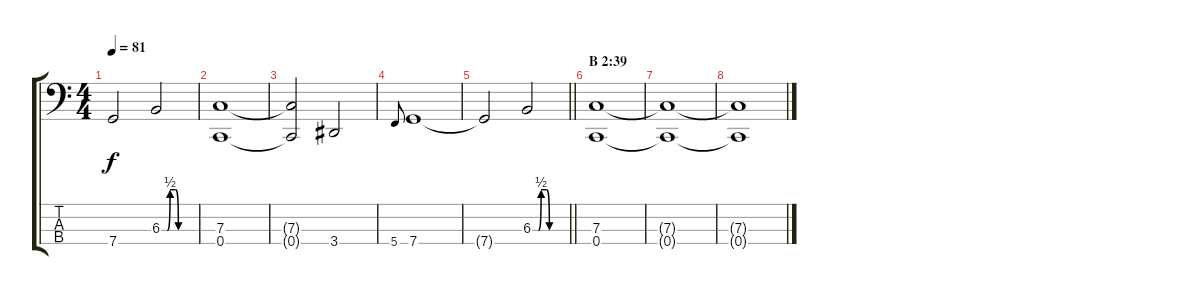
\track "" {instrument contrabass}
\staff {score tabs}
\tuning (Eb2 Bb1 F1 C1) {hide}
\ts (4 4)
\tempo 81
\clef f4
\ks c
7.4{t}.2{dy f} 6.3{be (custom 0 0 10 0 15 2 25 2 30 0 60 0)}.2 |
(7.3 0.4).1 |
(7.3{t} 0.4{t}).2 3.4.2 |
5.4.8{gr onbeat} 7.4.1 |
\barLineRight lightlight
7.4{t}.2 6.3{be (custom 0 0 10 0 15 2 25 2 30 0 60 0)}.2 |
\section ("" "B 2:39")
(7.3 0.4).1 |
(7.3{t} 0.4{t}).1 |
(7.3{t} 0.4{t}).1
